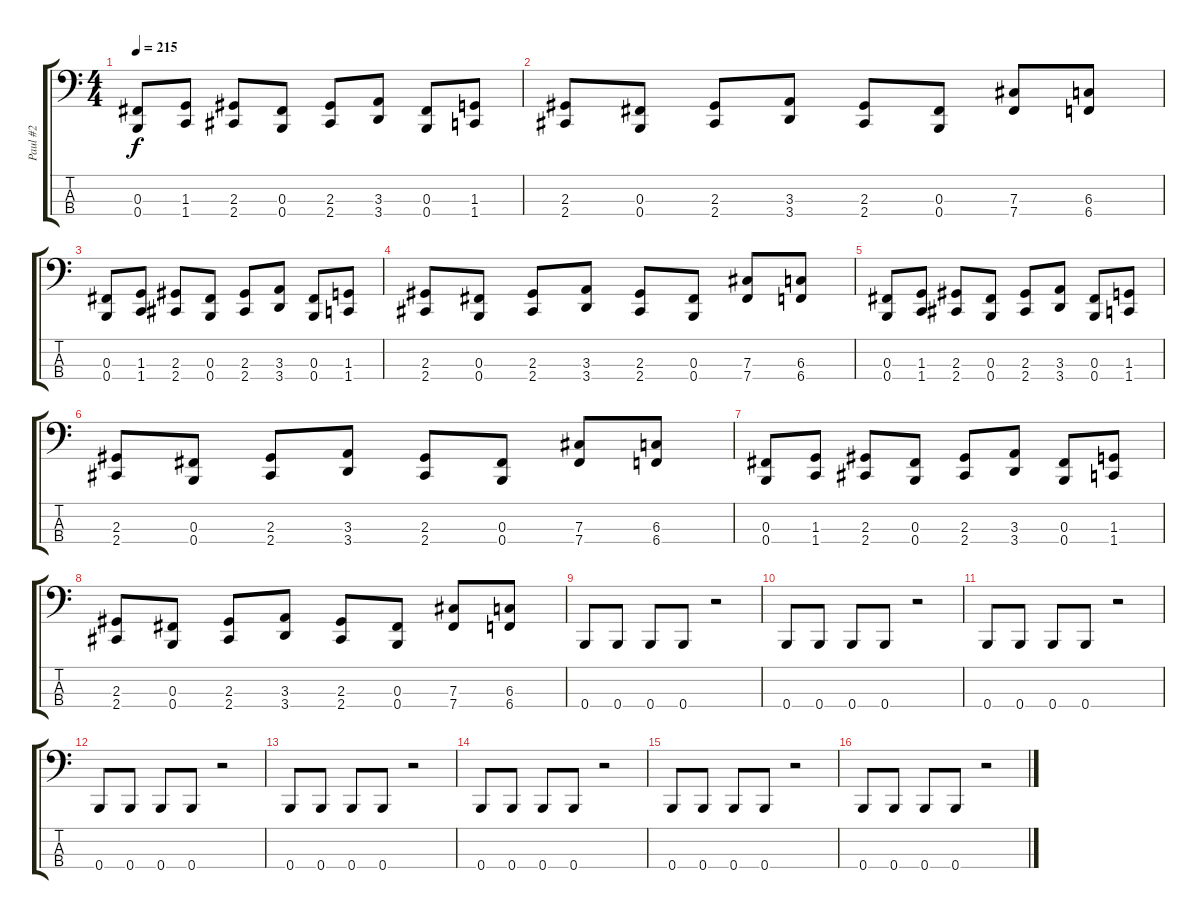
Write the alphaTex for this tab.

\track ("Paul #2" "Paul #2") {instrument electricbasspick}
\staff {score tabs}
\tuning (E2 B1 Gb1 B0) {hide}
\ts (4 4)
\tempo 215
\clef f4
\ks c
(0.3 0.4).8{dy f} (1.3 1.4).8 (2.3 2.4).8 (0.3 0.4).8 (2.3 2.4).8 (3.3 3.4).8 (0.3 0.4).8 (1.3 1.4).8 |
(2.3 2.4).8 (0.3 0.4).8 (2.3 2.4).8 (3.3 3.4).8 (2.3 2.4).8 (0.3 0.4).8 (7.3 7.4).8 (6.3 6.4).8 |
(0.3 0.4).8 (1.3 1.4).8 (2.3 2.4).8 (0.3 0.4).8 (2.3 2.4).8 (3.3 3.4).8 (0.3 0.4).8 (1.3 1.4).8 |
(2.3 2.4).8 (0.3 0.4).8 (2.3 2.4).8 (3.3 3.4).8 (2.3 2.4).8 (0.3 0.4).8 (7.3 7.4).8 (6.3 6.4).8 |
(0.3 0.4).8 (1.3 1.4).8 (2.3 2.4).8 (0.3 0.4).8 (2.3 2.4).8 (3.3 3.4).8 (0.3 0.4).8 (1.3 1.4).8 |
(2.3 2.4).8 (0.3 0.4).8 (2.3 2.4).8 (3.3 3.4).8 (2.3 2.4).8 (0.3 0.4).8 (7.3 7.4).8 (6.3 6.4).8 |
(0.3 0.4).8 (1.3 1.4).8 (2.3 2.4).8 (0.3 0.4).8 (2.3 2.4).8 (3.3 3.4).8 (0.3 0.4).8 (1.3 1.4).8 |
(2.3 2.4).8 (0.3 0.4).8 (2.3 2.4).8 (3.3 3.4).8 (2.3 2.4).8 (0.3 0.4).8 (7.3 7.4).8 (6.3 6.4).8 |
0.4.8 0.4.8 0.4.8 0.4.8 r.2 |
0.4.8 0.4.8 0.4.8 0.4.8 r.2 |
0.4.8 0.4.8 0.4.8 0.4.8 r.2 |
0.4.8 0.4.8 0.4.8 0.4.8 r.2 |
0.4.8 0.4.8 0.4.8 0.4.8 r.2 |
0.4.8 0.4.8 0.4.8 0.4.8 r.2 |
0.4.8 0.4.8 0.4.8 0.4.8 r.2 |
0.4.8 0.4.8 0.4.8 0.4.8 r.2
